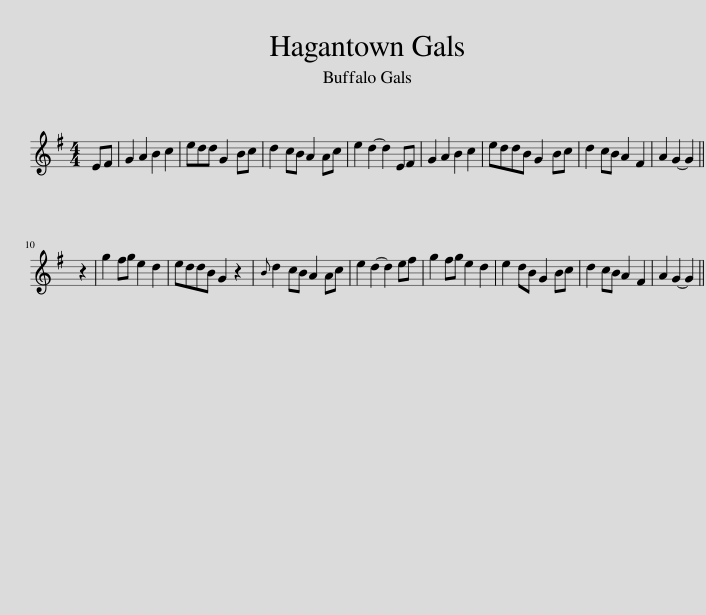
X:1
L:1/8
M:4/4
I:linebreak $
K:G
V:1 treble
V:1
 EF | G2 A2 B2 c2 | edd G2 Bc | d2 cB A2 Ac | e2 d2- d2 EF | %5
 G2 A2 B2 c2 | eddB G2 Bc | d2 cB A2 F2 | A2 G2- G2 ||$ z2 | %10
 g2 fg e2 d2 | eddB G2 z2 |{B} d2 cB A2 Ac | e2 d2- d2 ef | g2 fg e2 d2 | %15
 e2 dB G2 Bc | d2 cB A2 F2 | A2 G2- G2 || %18
